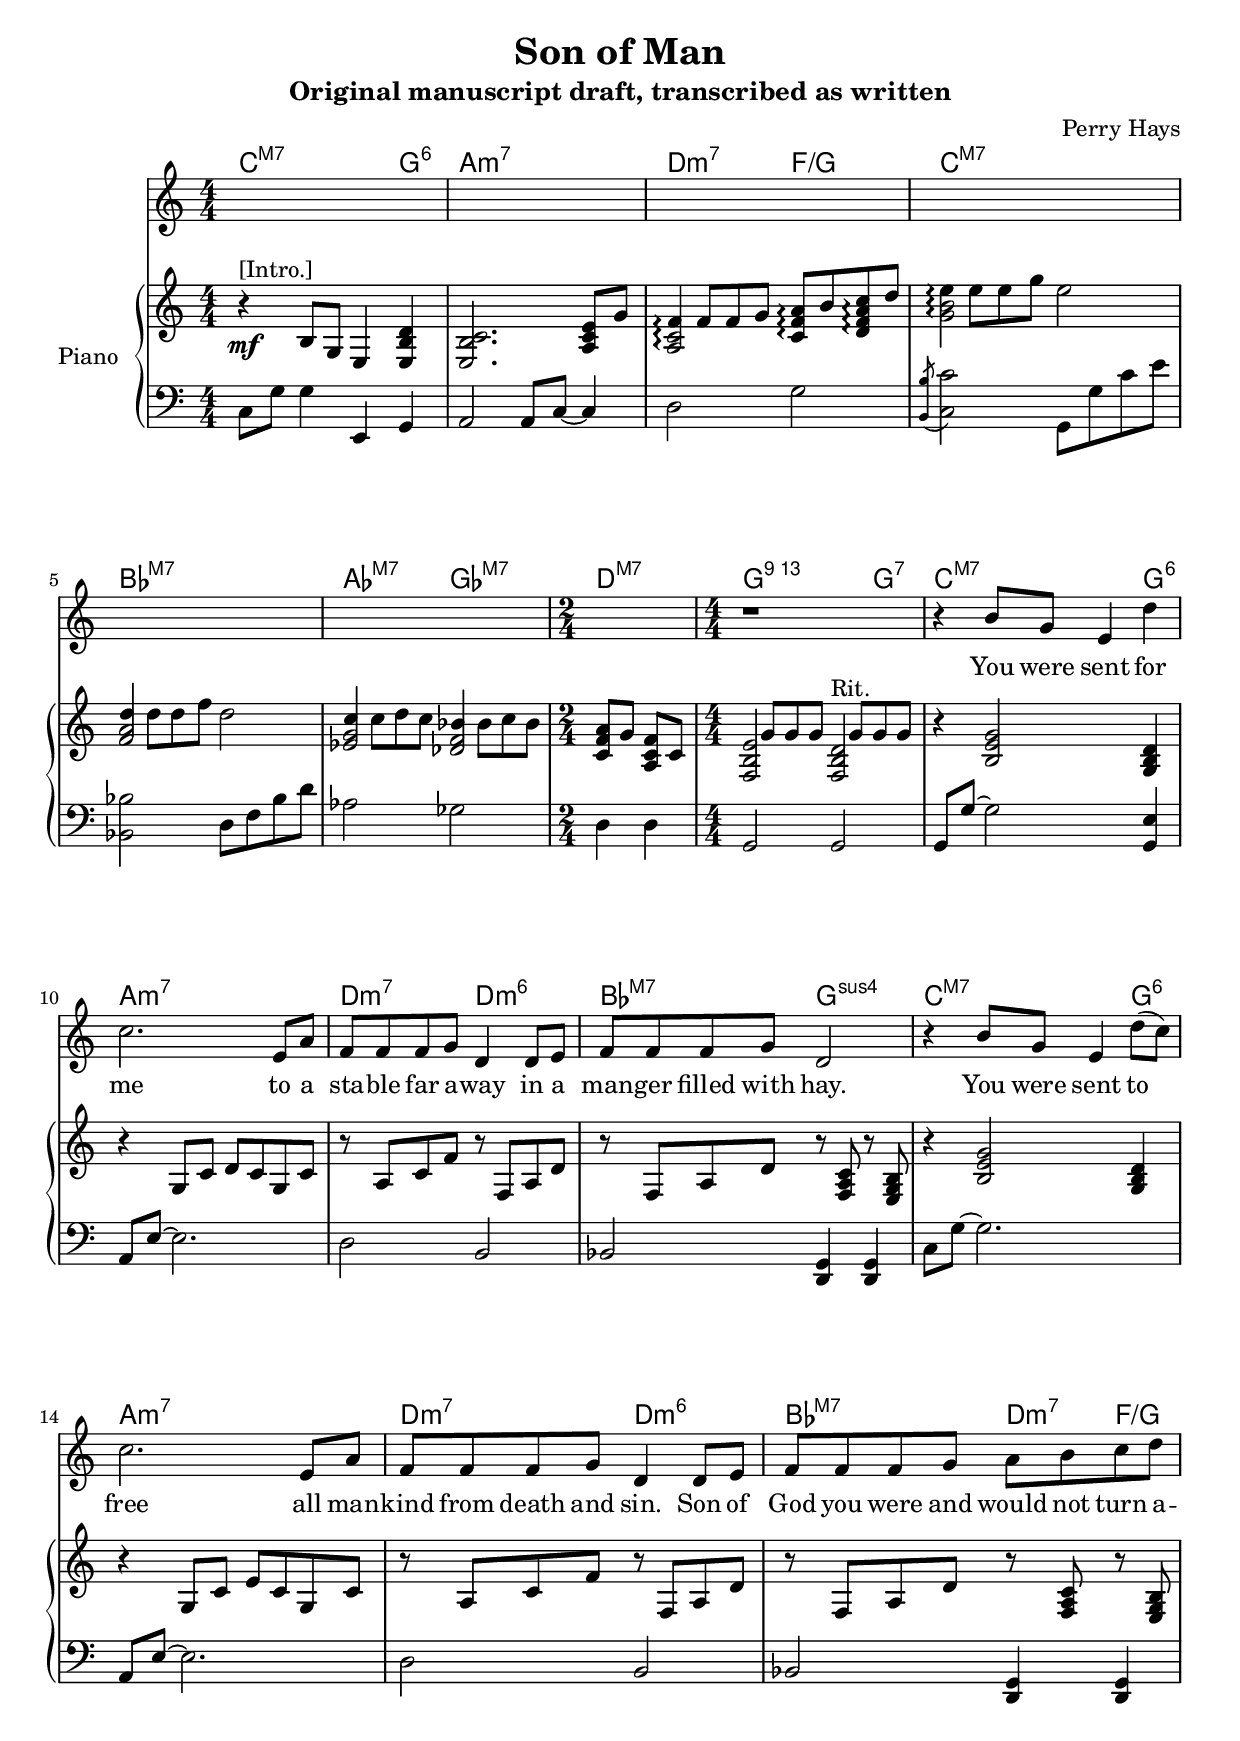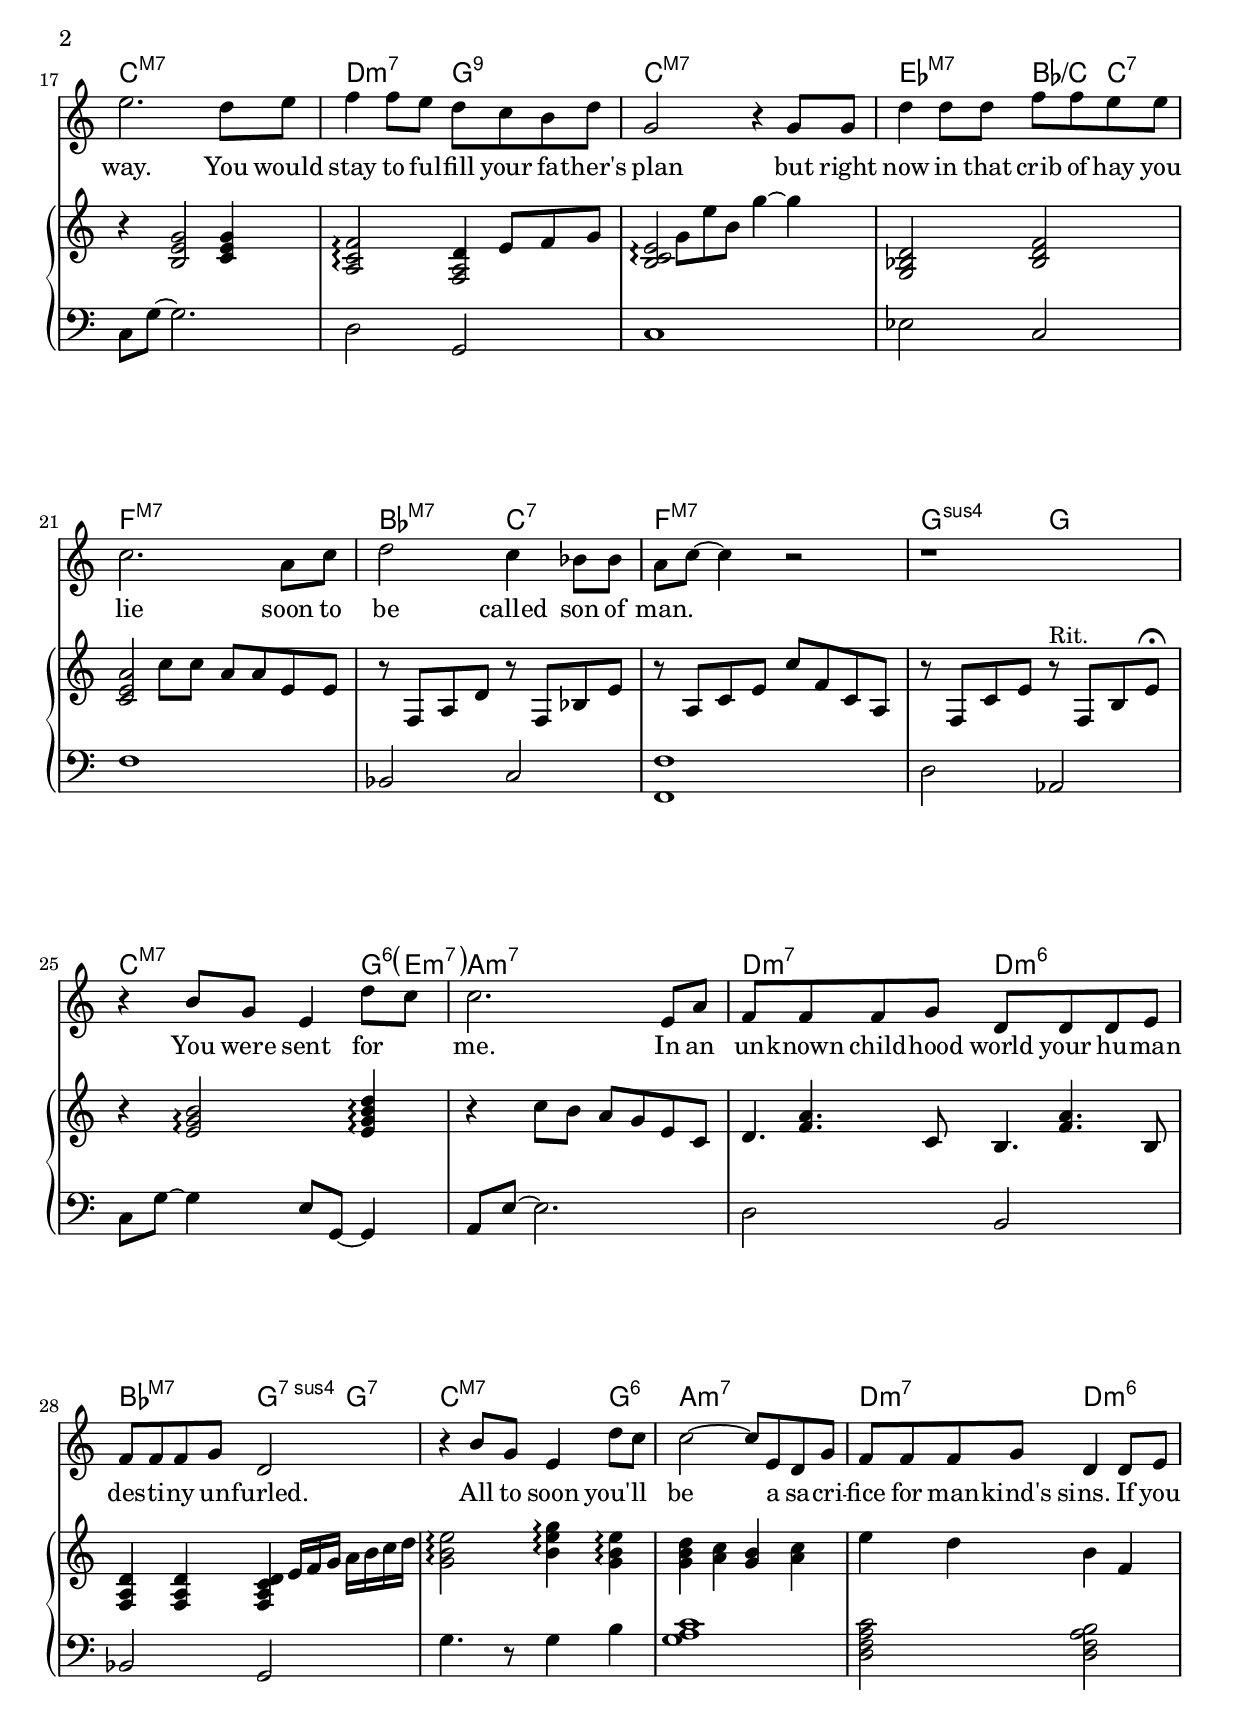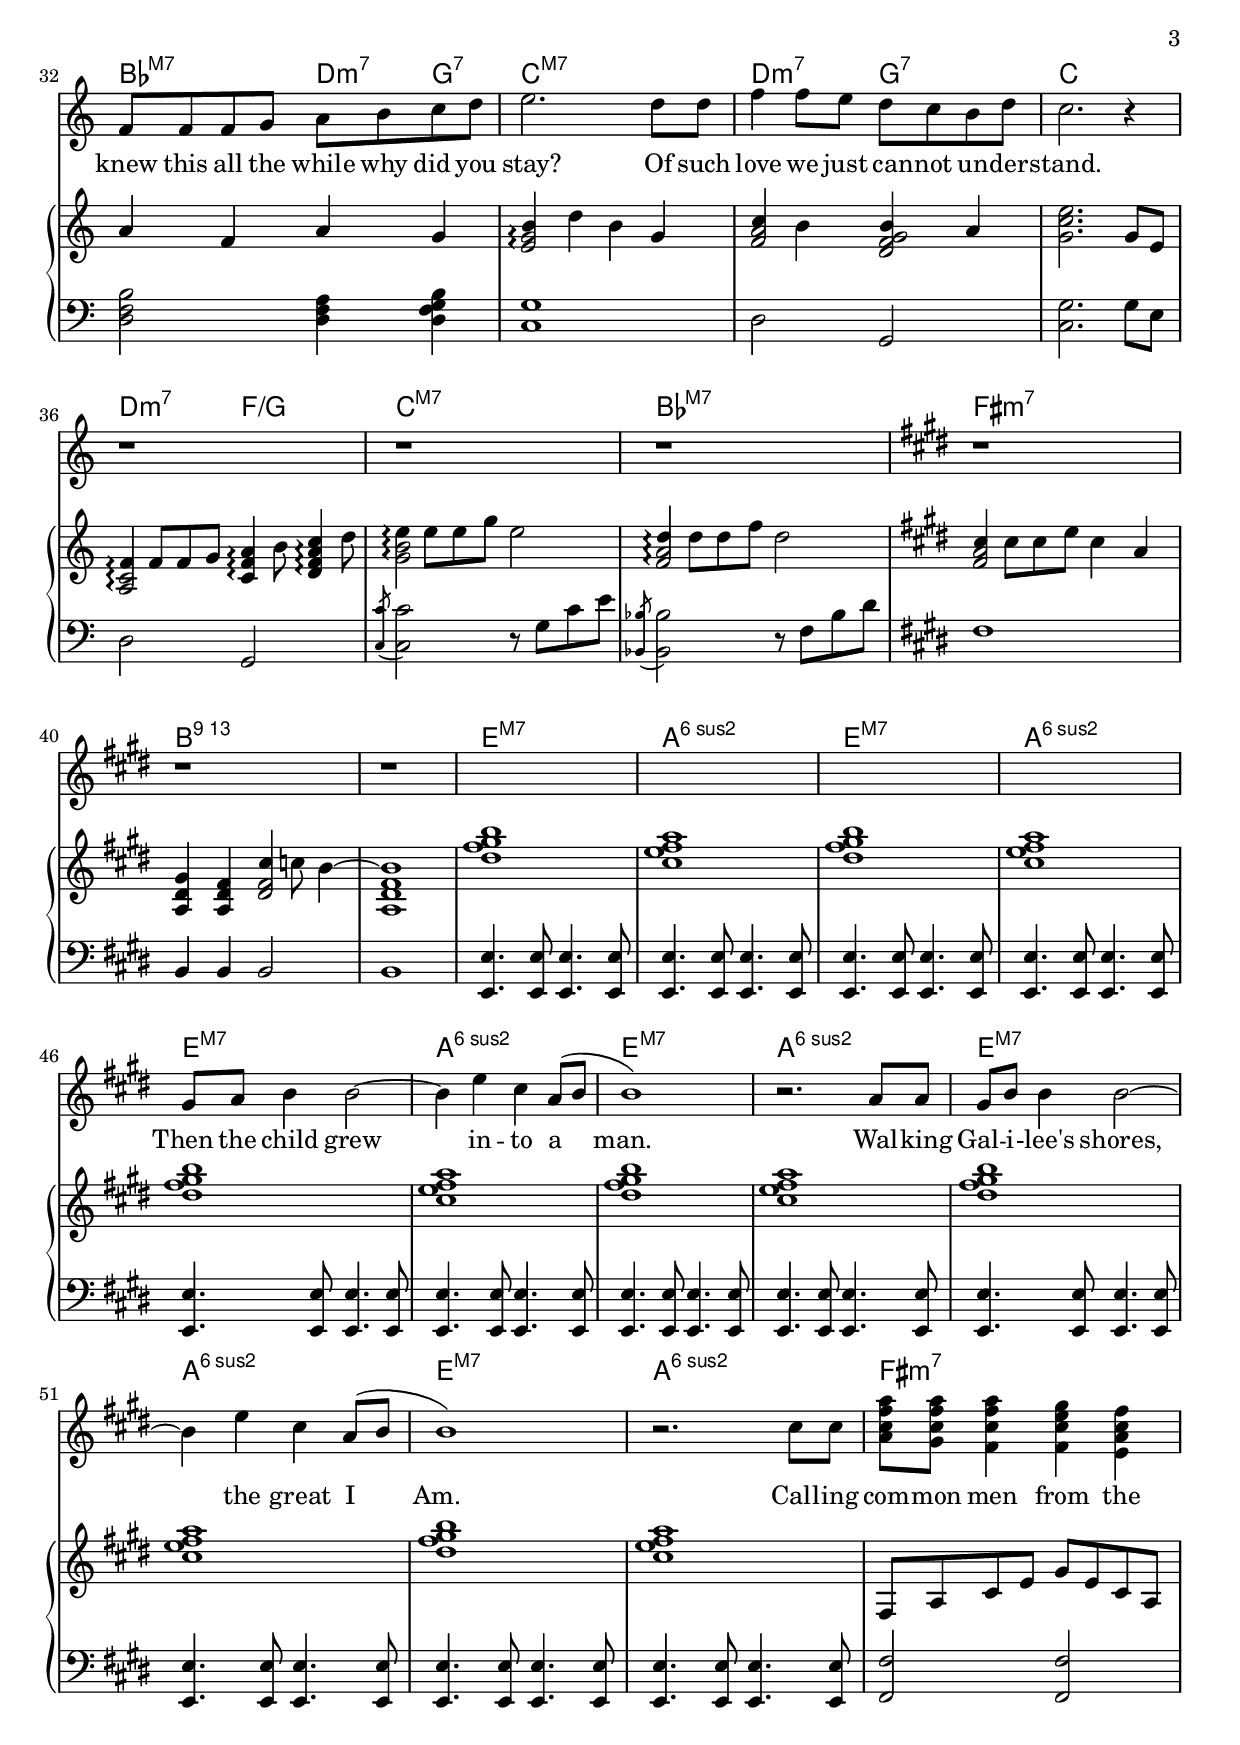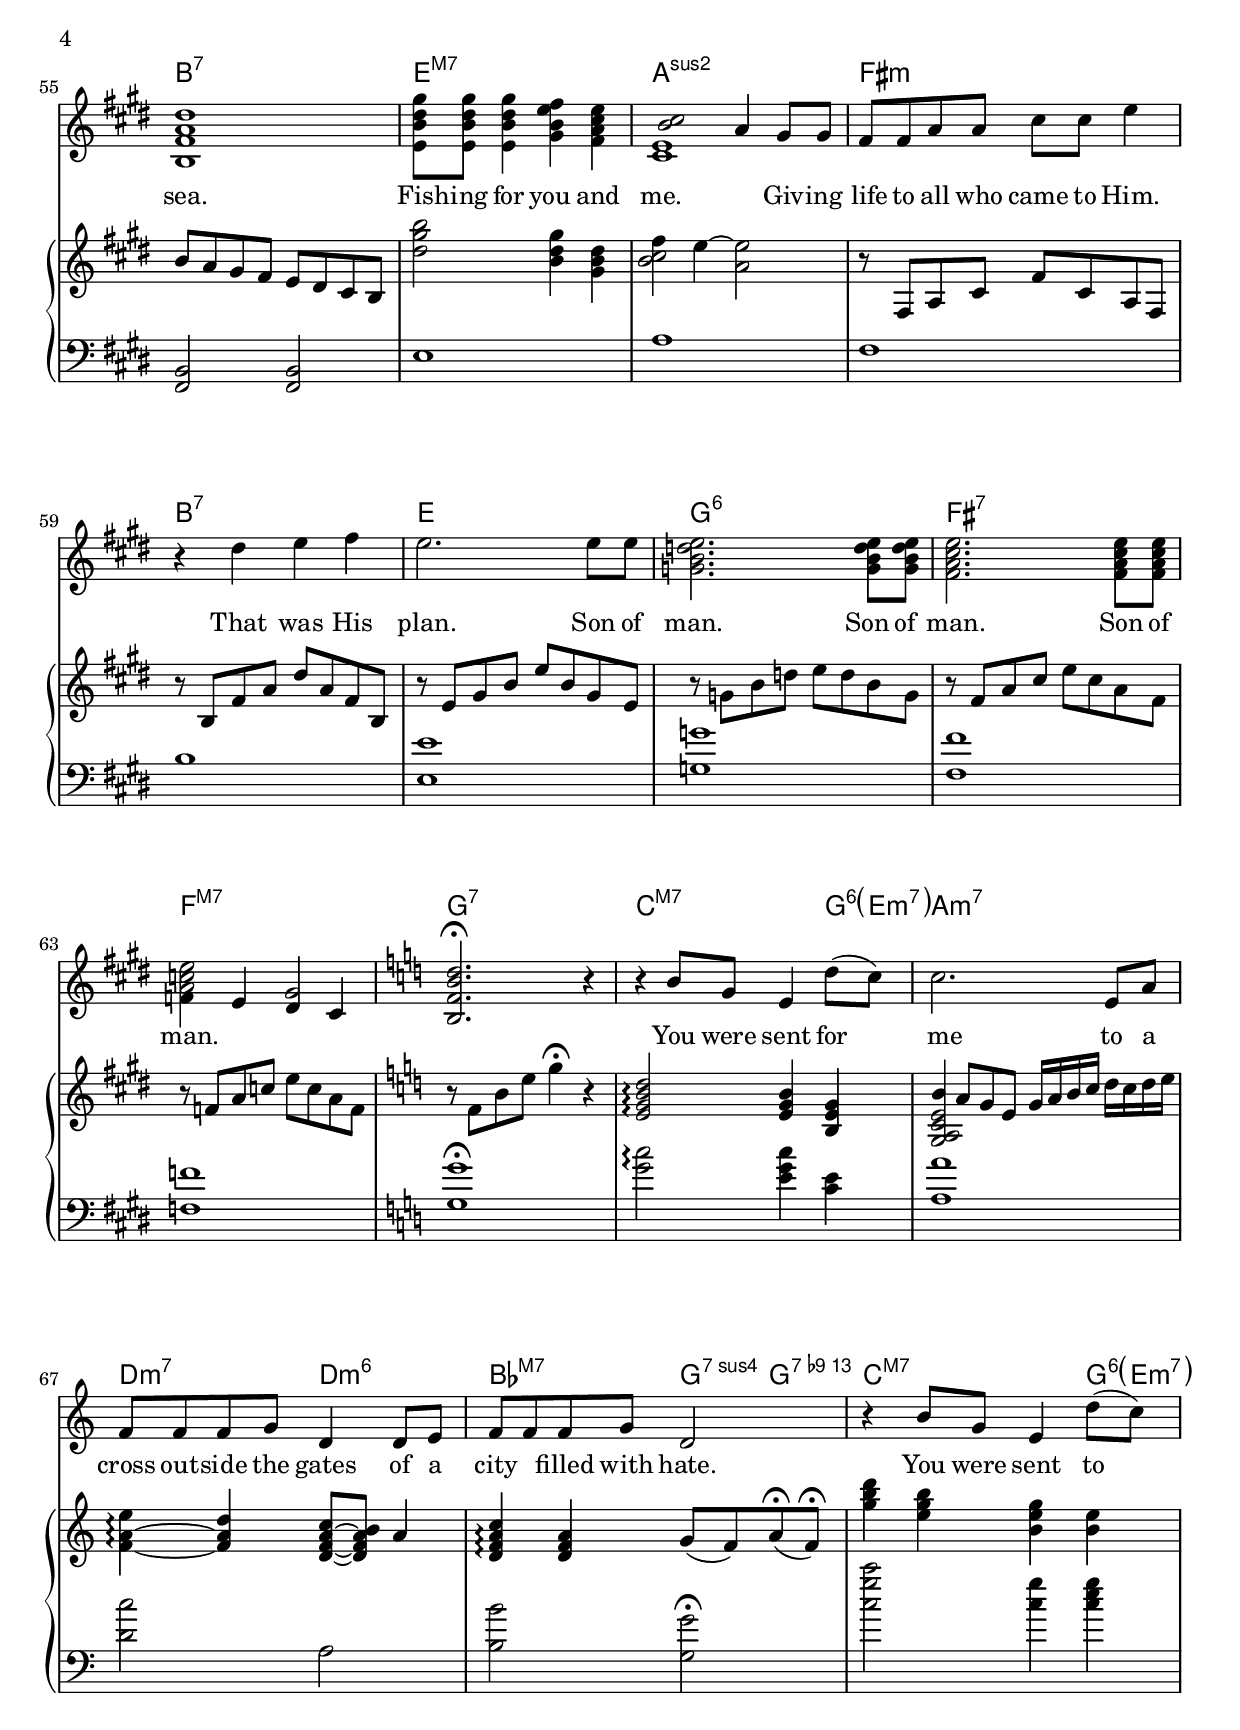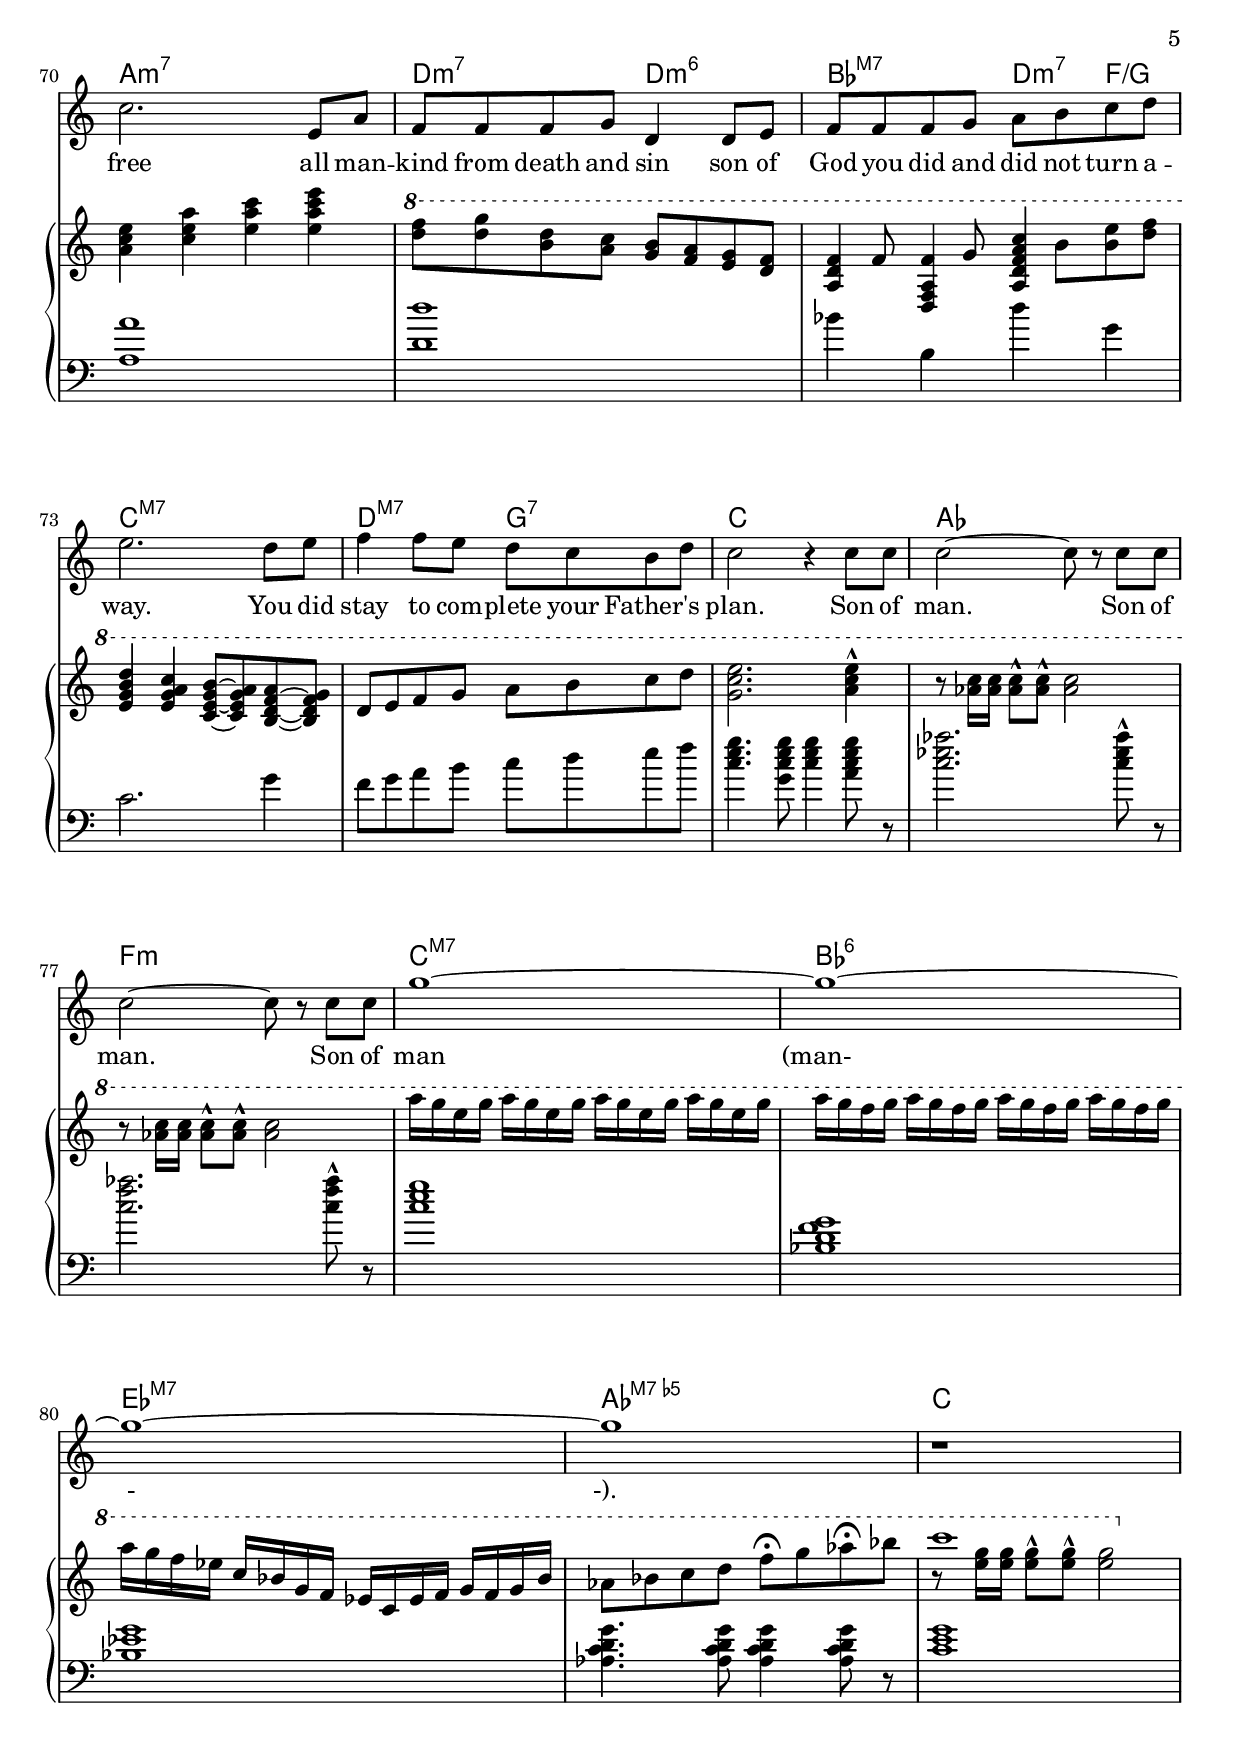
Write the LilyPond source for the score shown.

\header {
  title = "Son of Man"
  composer= "Perry Hays"
  subtitle = "Original manuscript draft, transcribed as written"
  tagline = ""
}

\version "2.19.83"
\include "english.ly"

global =  {
  \time 4/4
}

%%% Chords %%%
chordas = \chordmode {
  \set majorSevenSymbol = \markup { M7 }
  \set ChordNames.instrumentName = #"Chords"
  \set ChordNames.midiInstrument = #"pad 2 (warm)"
  \set ChordNames.midiMaximumVolume = #0
  \key c \major

  % 1
  c2.:maj7 g4:6
  a1:m7
  d2:m7 f:/g
  c1:maj7
  % 5
  bf:maj7
  af2:maj7 gf:maj7
  d:maj7
  g2.:13 g4:7
  c2.:maj7 g4:6
  % 10
  a1:m7
  d2:m7 d:m6
  bf2:maj7 g:sus4
  c2.:maj7 g4:6
  % 14
  a1:m7
  d2:m7 d:m6
  bf:maj7 d4:m7 f:/g
  % 17
  c1:maj7
  d2:m7 g:9
  c1:maj7
  ef2:maj7 bf4:/c c:7
  % 21
  f1:maj7
  bf2:maj7 c:7
  f1:maj7
  g2:sus4 g
  % 25
  c2.:maj7 g8:6 \parenthesize e:m7
  a1:m7
  d2:m7 d:m6
  % 28
  bf2:maj7 g4:7sus4 g:7
  c2.:maj7 g4:6
  a1:m7
  d2:m7 d:m6
  % 32
  bf2:maj7 d4:m7 g:7
  c1:maj7
  d2:m7 g:7
  c1
  % 36
  d2:m7 f/g
  c1:maj7
  bf:maj7
  fs:m7
  % 40
  b:13
  \skip 1
  e:maj7
  a:6sus2
  e:maj7
  a:6sus2
  % 46
  e:maj7
  a:6sus2
  e:maj7
  a:6sus2
  e:maj7
  % 51
  a:6sus2
  e:maj7
  a:6sus2
  fs:m7
  % 55
  b:7
  e:maj7
  a:sus2
  fs:m
  % 59
  b:7
  e
  g:6
  fs:7
  % 63
  f:maj7
  g:7
  c2.:maj7 g8:6 \parenthesize e:m7
  a1:m7
  % 67
  d2:m7 d:m6
  bf2:maj7 g4:7sus4 g:13.9-
  c2.:maj7 g8:6 \parenthesize e:m7
  a1:m7
  % 71
  d2:m7 d:m6
  bf2:maj7 d4:m7 f/g
  c1:maj7
  d2:maj7 g:7
  c1
  af
  f:m
  c:maj7
  bf:6
  ef:maj7
  af:maj7.5-
  c

}

%%% Melody %%%
melody = \relative c'' \new Voice {
  \set Staff.midiInstrument = #"flute"
  \set instrumentName = #"Melody"
  \numericTimeSignature
  \key c \major

  % 1
  s1
  s
  s
  s
  % 5
  s
  s2
  s1
  r1
  r4 b8 g e4 d' |
  % 10
  c2. e,8 a |
  f f f g d4 d8 e |
  f f f g d2 |
  r4 b'8 g e4 d'8( c) |
  % 14
  c2. e,8 a |
  f f f g d4 d8 e |
  f f f g a b c d |
  % 17
  e2. d8 e |
  f4 f8 e d c b d |
  g,2 r4 g8 g |
  d'4 d8 d f f e e |
  % 21
  c2. a8 c |
  d2 c4 bf8 bf |
  a8 c~ c4 r2 |
  r1 |
  % 25
  r4 b8 g e4 d'8 c |
  c2. e,8 a |
  f f f g d8 d d e |
  % 28
  f f f g d2 |
  r4 b'8 g e4 d'8 c |
  c2~ c8 e, d g |
  f f f g d4 d8 e |
  % 32
  f f f g a b c d |
  e2. d8 d |
  f4 f8 e d c b d |
  c2. r4 |
  % 36
  r1 |
  r
  r
  \key e \major r
  r
  % 41
  r
  s
  s
  s
  s
  gs8 a b4 b2~ |
  % 47
  b4 e cs a8 (b |
  b1) |
  r2. a8 a |
  gs b b4 b2~ |
  b4 e cs a8 (b |
  % 52
  b1) |
  r2. cs8 cs |
  <a cs fs a> <gs cs fs a> <fs cs' fs a>4 <fs cs' e gs> <e a cs fs> |
  % 55
  <b fs' a ds>1 |
  <e b' ds gs>8 <e b' ds gs> <e b' ds gs>4 <gs b e fs> <fs a cs e> |
  <<{<cs e>1} {<b' cs>2 a4 gs8 gs}>> |
  % 58
  fs8 fs a a cs cs e4 |
  r4 ds4 e fs |
  e2. e8 e |
  % 61
  <g, b d e>2. <g b d e>8 <g b d e> |
  <fs a cs e>2. <fs a cs e>8 <fs a cs e> |
  <<{<a c e>2 gs2} {f4 e ds cs}>> |
  \key c \major <b f' b d>2.\fermata r4
  % 65
  r4 b'8 g e4 d'8( c) |
  c2. e,8 a |
  f f f g d4 d8 e |
  f f f g d2 |
  r4 b'8 g e4 d'8( c) |
  c2. e,8 a |
  f f f g d4 d8 e |
  f f f g a b c d |
  e2. d8 e |
  f4 f8 e d c b d |
  c2 r4 c8 c |
  c2~ c8 r c c |
  c2~ c8 r c c |
  g'1~ |
  g~ |
  g~ |
  g |
  r

}

text = \lyricmode {

  % 1
  \skip 1
  \skip 1
  \skip 1
  \skip 1
  % 5
  \skip 1
  \skip 1
  \skip 2
  \skip 1
  \skip 4 You8 were sent4 for me2.
  to8 a sta -- ble far a -- way4
  in8 a man -- ger filled with hay.2
  \skip 4 You8 were sent4 to free2.
  all8 man -- kind from death and sin. \skip 8
  Son of God you were and would not turn a -- way.2.
  You8 would stay4 to8 ful -- fill your fa -- ther's plan2.
  but8 right now4 in8 that crib of hay you lie2.
  soon8 to be2 called4 son8 of man.2 \skip 2
  \skip 1
  % 25
  \skip 4 You8 were sent4 for me.2.
  In8 an un -- known child -- hood world
  your hu -- man des -- ti -- ny un -- furled.2
  \skip 4 All8 to soon4 you'll be2
  \skip 8 a8 sa -- cri -- fice for man -- kind's sins.4
  If8 you knew this all the while why did you stay?2.
  Of8 such love4 we8 just can -- not un -- der -- stand.2. \skip 4
  % 36
  \skip 1
  \skip 1
  \skip 1
  \skip 1
  % 40
  \skip 1
  \skip 1
  \skip 1
  \skip 1
  \skip 1
  \skip 1
  % 46
  Then8 the child4 grew2. in4 -- to a man.1
  \skip 2. Wal8 -- king Gal -- i -- -lee's4 shores,2. the4 great I Am.1
  \skip 2. Call8 -- ing com -- mon men4 from the sea.1
  Fish8 -- ing for4 you and me.2.
  Giv8 -- ing life to all who came to Him.4
  \skip 4 That was His plan.2.
  Son8 of man.2. Son8 of man.2. Son8 of man.1
  \skip 1
  \skip 4 You8 were sent4 for me2.
  to8 a cross out -- side the gates4 of8 a city4 filled8 with hate.2
  \skip 4 You8 were sent4 to free2.
  all8 man -- kind from death and sin4 son8 of God you did and did not turn a -- way.2.
  You8 did stay4 to8 com -- plete your Father's4 plan.2.
  Son8 of man.2. Son8 of man.2. Son8 of man1
  (man- - -).
  \skip 1

}

%%% Piano %%%
upper = \context Staff \relative c'\new Voice {
  \numericTimeSignature
  \key c \major
  % 1
  r4 \mf ^"[Intro.]" b8 g e4 <e b' d> |
  <e b' c>2. <a c e>8 g' |
  <<{<a, c>2\arpeggio} {f'8 f f g}>>  <c, f a>8\arpeggio b' <d, f a c>\arpeggio d' |
  <<{<g, b>2\arpeggio} {e'8 e e g e2}>> |
  % 5
  <<{<f, a>2} {d'8 d d f d2}>> |
  <<{<ef, g>2 <df f>} {c'8 c d c bf bf c bf}>> |
  <c, f a> g' <a, c f> c |
  <<{<f, b e>2 <f b d> ^"Rit." } {s8 g' g g s g g g}>> |
  r4 <b, e g>2 <g b d>4 |
  % 10
  r4 g8 c d c g c |
  r8 a c f r f, a d |
  r f, a d r <f, a c> r <e g b> |
  r4 <b' e g>2 <g b d>4 |
  % 14
  r4 g8 c e c g c |
  r8 a c f r f, a d |
  r f, a d r <f, a c> r <e g b> |
  % 17
  r4 <b' e g>2 <c e g>4 |
  <<{<a c f>2\arpeggio <f a>} {s2 d'8 e f g}>> |
  <<{<b, c e>2\arpeggio} {s8 g' e' b g'4~ g}>> |
  <g,, bf d>2 <bf d f> |
  % 21
  <<{<c e a>2} {s4 c'8 c a a e e}>> |
  r f, a d r f, bf e |
  r a, c e c' f, c a |
  r8 f c' e r ^"Rit." f, b e\fermata |
  % 25
  r4 <e g b>2\arpeggio <e g b d>4\arpeggio |
  r4 c'8 b a g e c |
  <<{d4. c8 b4. b8} {s8 <f' a>4. s8 <f a>4.}>> |
  % 28
  <<{<f, a d>4 <f a d> <f a c> s} {s2 d'16 e f g a b c d}>> |
  <g, b e>2\arpeggio <b e g>4\arpeggio <g b e>\arpeggio |
  <g b d>4 <a c> <g b> <a c> |
  e' d b f |
  % 32
  a f a g |
  <<{<e g>2\arpeggio s} {b'4 d b g}>> |
  <<{<f a>2 <d f g>} {c'4 b b a}>> |
  <g c e>2. g8 e |
  % 36
  <<{<a, c>2\arpeggio <c f>4\arpeggio <d f a>\arpeggio} {f8 f f g a b c d}>> |
  <<{<g, b>2\arpeggio s} {e'8 e e g e2}>> |
  <<{<f, a>2\arpeggio s} {d'8 d d f d2}>> |
  \key e \major <<{<fs, a>2 s} {cs'8 cs cs e cs4 a}>> |
  % 40
  <a, ds gs>4 <a ds fs> <<{<ds fs>2} {cs'8 c b4~}>> |
  <a, ds fs b>1 |
  <ds' fs gs b> |
  <cs e fs a> |
  <ds fs gs b> |
  <cs e fs a> |
  % 46
  <ds fs gs b> |
  <cs e fs a> |
  <ds fs gs b> |
  <cs e fs a> |
  <ds fs gs b> |
  % 51
  <cs e fs a> |
  <ds fs gs b> |
  <cs e fs a> |
  fs,,8 a cs e gs e cs a |
  % 55
  b' a gs fs e ds cs b |
  <ds' gs b>2 <b ds gs>4 <gs b ds> |
  <<{<b cs>2 a} {fs'4 e~ e2}>> |
  r8 fs,, a cs fs cs a fs |
  % 59
  r b fs' a ds a fs b, |
  r e gs b e b gs e |
  r g b d e d b g |
  r fs a cs e cs  a fs |
  % 63
  r f a c e c a f |
  \key c \major r f b e g4\fermata r |
  <e, g b d>2\arpeggio <e g b>4 <b e g> |
  <<{<g a c e>2} {b'8 a g e}>> g16 a b c d c d e |
  % 67
  <f, a e'>4\arpeggio~ <f a d> <d f a c>8~ <d f a b> a'4 |
  <d, f a c>\arpeggio <d f a> g8( f) a\fermata( f\fermata)
  <g' b d>4 <e g b> <b e g> <b e> |
  % 70
  <a c e> <c e a> <e a c> <e a c e> |
  \ottava #1 <d' f>8 <d g> <b d> <a c> <g b> <f a> <e g> <d f> |
  <<{<a d>4 <d, f a> <a' d f> s} {f'8 f f g <a c> b <b e> <d f>}>> |
  % 73
  <e, g b d>4 <e g a c> <c e g b>8~ <c e g a> <b d f a>~ <b d f g> |
  d8 e f g a b c d |
  <g, c e>2. <a c e>4\marcato |
  r8 <af c>16 <af c> <af c>8\marcato <af c>\marcato <af c>2 |
  % 77
  r8 <af c>16 <af c> <af c>8\marcato <af c>\marcato <af c>2 |
  a'16 g e g a g e g a g e g a g e g |
  a g f g a g f g a g f g a g f g
  % 80
  a g f ef c bf g f ef c ef f g f g bf |
  af8 bf c d f\fermata g af\fermata bf |
  <<{c1} {r8 <e, g>16 <e g> <e g>8\marcato <e g>\marcato <e g>2}>> \ottava #0 |

}

lower = \context Staff  \relative c' \new Voice {
  \numericTimeSignature
  \clef bass
  % 1
  c,8 g' g4 e, g |
  a2 a8 c~c4 |
  d2 g |
  <<{\acciaccatura{b8}c2} {\acciaccatura{b,8}c2 g8 g' c e}>> |
  % 5
  <bf, bf'>2 d8 f bf d |
  af2 gf |
  \time 2/4 d4 d |
  \time 4/4 g,2 g |
  g8 g'~ g2 <g, e'>4 |
  % 10
  a8 e'~ e2. |
  d2 b |
  bf <g d>4 <g d> |
  c8 g'~ g2. |
  % 14
  a,8 e'~ e2. |
  d2 b |
  bf <g d>4 <g d> |
  % 17
  c8 g'~ g2. |
  d2 g, |
  c1 |
  ef2 c |
  % 21
  f1 |
  bf,2 c |
  <f, f'>1 |
  d'2 af |
  % 25
  c8 g'8~ g4 e8 g,8~ g4 |
  a8 e'8~ e2. |
  d2 b |
  % 28
  bf g |
  g'4. r8 g4 b |
  <g a c>1 |
  <d f a c>2 <d f a b> |
  % 32
  <d f b> <d f a>4 <d f g b> |
  <c g'>1 |
  d2 g, |
  <c g'>2. g'8 e |
  % 36
  d2 g, |
  <<{\acciaccatura{c8}c2} {\acciaccatura{c'8}c2 r8 g c e}>> |
  <<{\acciaccatura{bf,8}bf2} {\acciaccatura{bf'8}bf2 r8 f bf d}>> |
  \key e \major fs,1 |
  % 40
  b,4 b b2 |
  b1 |
  <e, e'>4. <e e'>8 <e e'>4. <e e'>8 |
  <e e'>4. <e e'>8 <e e'>4. <e e'>8 |
  <e e'>4. <e e'>8 <e e'>4. <e e'>8 |
  <e e'>4. <e e'>8 <e e'>4. <e e'>8 |
  % 46
  <e e'>4. <e e'>8 <e e'>4. <e e'>8 |
  <e e'>4. <e e'>8 <e e'>4. <e e'>8 |
  <e e'>4. <e e'>8 <e e'>4. <e e'>8 |
  <e e'>4. <e e'>8 <e e'>4. <e e'>8 |
  <e e'>4. <e e'>8 <e e'>4. <e e'>8 |
  % 51
  <e e'>4. <e e'>8 <e e'>4. <e e'>8 |
  <e e'>4. <e e'>8 <e e'>4. <e e'>8 |
  <e e'>4. <e e'>8 <e e'>4. <e e'>8 |
  <fs fs'>2 <fs fs'> |
  % 55
  <b fs>2 <b fs> |
  e1
  a
  fs
  % 61
  b
  <e, e'>
  <g g'>
  <fs fs'>
  % 63
  <f f'>
  \key c \major <g g'>\fermata |
  <g' c>2\arpeggio <e g c>4 <c e> |
  <a a'>1 |
  % 67
  <d c'>2 a |
  <b b'> <g g'>\fermata |
  <c' g' c>2 <c g'>4 <c e g> |
  % 70
  <a, a'>1 |
  <d d'> |
  bf'4 b, d' g, |
  % 73
  c,2. g'4 |
  f8 g a b c d e f |
  <c e g>4. <g c e g>8 <c e g>4 <a c e g>8 r |
  <c ef af>2. <c ef af>8\marcato r |
  % 77
  <c f af>2. <c f af>8\marcato r |
  <c e g>1 |
  <bf, d f g> |
  % 80
  <bf ef g> |
  <af c d g>4. <af c d g>8 <af c d g>4 <af c d g>8 r |
  <c e g>1 |

}

\score {
  <<
    \new ChordNames {
      \set chordChanges = ##t
      \chordas
    }
    \new Voice = "melody" {
      \set Voice.instrumentName = #"Voice"
      \autoBeamOff \melody
    }
    \new Lyrics = "text" \text
    \new PianoStaff <<
      \set PianoStaff.instrumentName = #"Piano"
      \new Staff = "upper" \upper
      \new Staff = "lower" \lower
    >>
  >>
  \layout {
    \context {
      \Score
        %\override SpacingSpanner #'spacing-increment = #1.5
    }
  }
  \midi {
    \context {
      \Score
      tempoWholesPerMinute = #(ly:make-moment 86 4)
    }
  }
}
